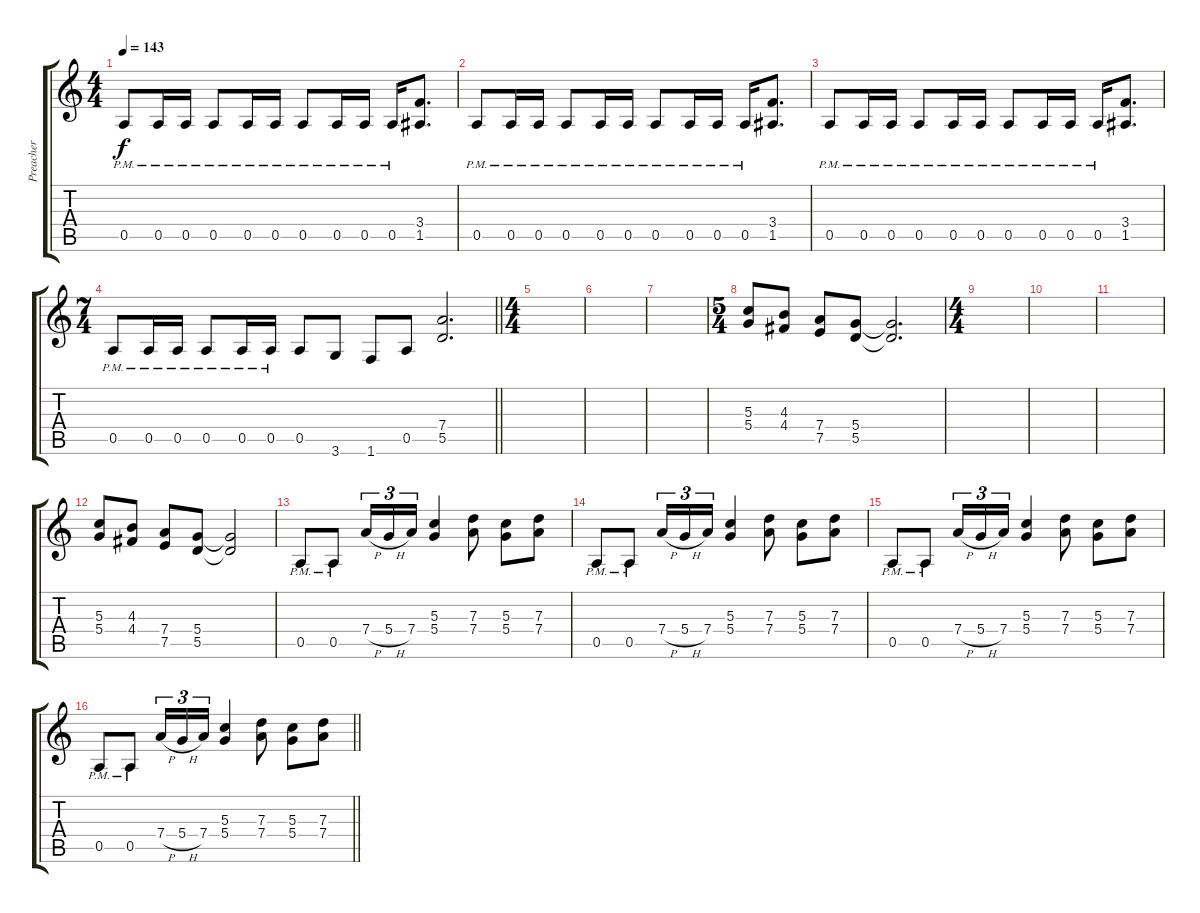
\track ("Preacher" "Preacher") {instrument distortionguitar}
\staff {score tabs}
\tuning (E4 B3 G3 D3 A2 E2) {hide}
\ts (4 4)
\tempo 143
\clef g2
\ks c
0.5{pm}.8{dy f} 0.5{pm}.16 0.5{pm}.16 0.5{pm}.8 0.5{pm}.16 0.5{pm}.16 0.5{pm}.8 0.5{pm}.16 0.5{pm}.16 0.5{pm}.16 (3.4 1.5).8{d} |
0.5{pm}.8 0.5{pm}.16 0.5{pm}.16 0.5{pm}.8 0.5{pm}.16 0.5{pm}.16 0.5{pm}.8 0.5{pm}.16 0.5{pm}.16 0.5{pm}.16 (3.4 1.5).8{d} |
0.5{pm}.8 0.5{pm}.16 0.5{pm}.16 0.5{pm}.8 0.5{pm}.16 0.5{pm}.16 0.5{pm}.8 0.5{pm}.16 0.5{pm}.16 0.5{pm}.16 (3.4 1.5).8{d} |
\ts (7 4)
\barLineRight lightlight
0.5{pm}.8 0.5{pm}.16 0.5{pm}.16 0.5{pm}.8 0.5{pm}.16 0.5{pm}.16 0.5.8 3.6.8 1.6.8 0.5.8 (7.4 5.5).2{d} |
\ts (4 4)
|
|
|
\ts (5 4)
(5.3 5.4).8 (4.3 4.4).8 (7.4 7.5).8 (5.4 5.5).8 (5.4{t} 5.5{t}).2{d} |
\ts (4 4)
|
|
|
(5.3 5.4).8 (4.3 4.4).8 (7.4 7.5).8 (5.4 5.5).8 (5.4{t} 5.5{t}).2 |
0.5{pm}.8 0.5{pm}.8 7.4{h}.16{tu (3 2)} 5.4{h}.16{tu (3 2)} 7.4.16{tu (3 2)} (5.3 5.4).4 (7.3 7.4).8 (5.3 5.4).8 (7.3 7.4).8 |
0.5{pm}.8 0.5{pm}.8 7.4{h}.16{tu (3 2)} 5.4{h}.16{tu (3 2)} 7.4.16{tu (3 2)} (5.3 5.4).4 (7.3 7.4).8 (5.3 5.4).8 (7.3 7.4).8 |
0.5{pm}.8 0.5{pm}.8 7.4{h}.16{tu (3 2)} 5.4{h}.16{tu (3 2)} 7.4.16{tu (3 2)} (5.3 5.4).4 (7.3 7.4).8 (5.3 5.4).8 (7.3 7.4).8 |
\barLineRight lightlight
0.5{pm}.8 0.5{pm}.8 7.4{h}.16{tu (3 2)} 5.4{h}.16{tu (3 2)} 7.4.16{tu (3 2)} (5.3 5.4).4 (7.3 7.4).8 (5.3 5.4).8 (7.3 7.4).8
